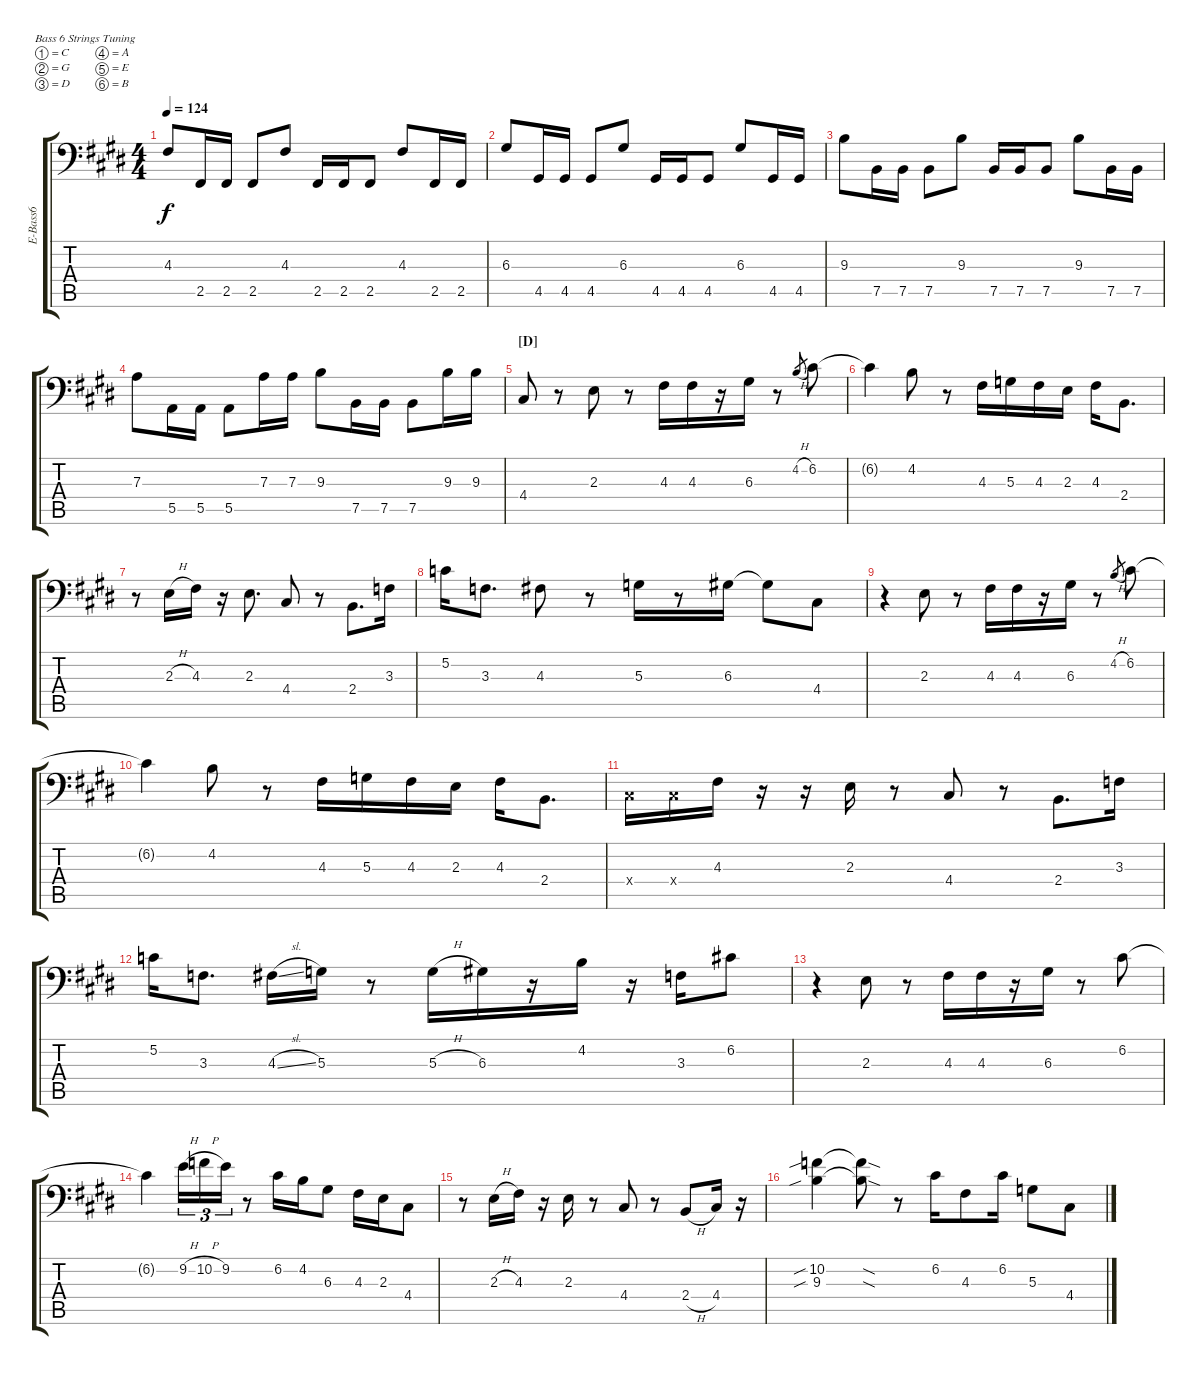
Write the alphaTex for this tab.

\defaultSystemsLayout 4
\bracketExtendMode groupsimilarinstruments
\otherSystemsTrackNameOrientation horizontal
\track ("Electric Bass" "E-Bass6") {multiBarRest instrument electricbassfinger}
\staff {score tabs}
\tuning (C3 G2 D2 A1 E1 B0)
\ts (4 4)
\tempo 124
\clef f4
\ks c#minor
4.3{acc #}.8{dy f beam Up} 2.5{acc #}.16{beam Up} 2.5{acc #}.16{beam Up} 2.5{acc #}.8{beam Up} 4.3{acc #}.8{beam Up} 2.5{acc #}.16{beam Up} 2.5{acc #}.16{beam Up} 2.5{acc #}.8{beam Up} 4.3{acc #}.8{beam Up} 2.5{acc #}.16{beam Up} 2.5{acc #}.16{beam Up} |
6.3{acc #}.8{beam Up} 4.5{acc #}.16{beam Up} 4.5{acc #}.16{beam Up} 4.5{acc #}.8{beam Up} 6.3{acc #}.8{beam Up} 4.5{acc #}.16{beam Up} 4.5{acc #}.16{beam Up} 4.5{acc #}.8{beam Up} 6.3{acc #}.8{beam Up} 4.5{acc #}.16{beam Up} 4.5{acc #}.16{beam Up} |
9.3{acc forcenatural}.8{beam Down} 7.5{acc forcenatural}.16{beam Down} 7.5{acc forcenatural}.16{beam Down} 7.5{acc forcenatural}.8{beam Down} 9.3{acc forcenatural}.8{beam Down} 7.5{acc forcenatural}.16{beam Up} 7.5{acc forcenatural}.16{beam Up} 7.5{acc forcenatural}.8{beam Up} 9.3{acc forcenatural}.8{beam Down} 7.5{acc forcenatural}.16{beam Down} 7.5{acc forcenatural}.16{beam Down} |
7.3{acc forcenatural}.8{beam Down} 5.5{acc forcenatural}.16{beam Down} 5.5{acc forcenatural}.16{beam Down} 5.5{acc forcenatural}.8{beam Down} 7.3{acc forcenatural}.16{beam Down} 7.3{acc forcenatural}.16{beam Down} 9.3{acc forcenatural}.8{beam Down} 7.5{acc forcenatural}.16{beam Down} 7.5{acc forcenatural}.16{beam Down} 7.5{acc forcenatural}.8{beam Down} 9.3{acc forcenatural}.16{beam Down} 9.3{acc forcenatural}.16{beam Down} |
\section ("D" "")
4.4{acc #}.8{beam Up} r.8{beam Up} 2.3{acc forcenatural}.8{beam Down} r.8{beam Down} 4.3{acc #}.16{beam Down} 4.3{acc #}.16{beam Down} r.16{beam Down} 6.3{acc #}.16{beam Down} r.8{beam Down} 4.2{h acc forcenatural}.8{gr beam Up} 6.2{acc #}.8{beam Down} |
6.2{t acc #}.4{beam Down} 4.2{acc forcenatural}.8{beam Down} r.8{beam Down} 4.3{acc #}.16{beam Down} 5.3{acc forcenatural}.16{beam Down} 4.3{acc #}.16{beam Down} 2.3{acc forcenatural}.16{beam Down} 4.3{acc #}.16{beam Down} 2.4{acc forcenatural}.8{d beam Down} |
r.8{beam Down} 2.3{h acc forcenatural}.16{beam Down} 4.3{acc #}.16{beam Down} r.16{beam Down} 2.3{acc forcenatural}.8{d beam Down} 4.4{acc #}.8{beam Up} r.8{beam Up} 2.4{acc forcenatural}.8{d beam Down} 3.3{acc forcenatural}.16{beam Down} |
5.2{acc forcenatural}.16{beam Down} 3.3{acc forcenatural}.8{d beam Down} 4.3{acc #}.8{beam Down} r.8{beam Down} 5.3{acc forcenatural}.16{beam Down} r.8{beam Down} 6.3{acc #}.16{beam Down} 6.3{t acc #}.8{beam Down} 4.4{acc #}.8{beam Down} |
r.4{beam Down} 2.3{acc forcenatural}.8{beam Down} r.8{beam Down} 4.3{acc #}.16{beam Down} 4.3{acc #}.16{beam Down} r.16{beam Down} 6.3{acc #}.16{beam Down} r.8{beam Down} 4.2{h acc forcenatural}.8{gr beam Up} 6.2{acc #}.8{beam Down} |
6.2{t acc #}.4{beam Down} 4.2{acc forcenatural}.8{beam Down} r.8{beam Down} 4.3{acc #}.16{beam Down} 5.3{acc forcenatural}.16{beam Down} 4.3{acc #}.16{beam Down} 2.3{acc forcenatural}.16{beam Down} 4.3{acc #}.16{beam Down} 2.4{acc forcenatural}.8{d beam Down} |
4.4{x acc #}.16{beam Down} 4.4{x acc #}.16{beam Down} 4.3{acc #}.16{beam Down} r.16{beam Down} r.16{beam Down} 2.3{acc forcenatural}.16{beam Down} r.8{beam Down} 4.4{acc #}.8{beam Up} r.8{beam Up} 2.4{acc forcenatural}.8{d beam Down} 3.3{acc forcenatural}.16{beam Down} |
5.2{acc forcenatural}.16{beam Down} 3.3{acc forcenatural}.8{d beam Down} 4.3{sl acc #}.16{beam Down} 5.3{acc forcenatural}.16{beam Down} r.8{beam Down} 5.3{h acc forcenatural}.16{beam Down} 6.3{acc #}.16{beam Down} r.16{beam Down} 4.2{acc forcenatural}.16{beam Down} r.16{beam Down} 3.3{acc forcenatural}.16{beam Down} 6.2{acc #}.8{beam Down} |
r.4{beam Down} 2.3{acc forcenatural}.8{beam Down} r.8{beam Down} 4.3{acc #}.16{beam Down} 4.3{acc #}.16{beam Down} r.16{beam Down} 6.3{acc #}.16{beam Down} r.8{beam Down} 6.2{acc #}.8{beam Down} |
6.2{t acc #}.4{beam Down} 9.2{h acc forcenatural}.16{tu (3 2) beam Down} 10.2{h acc forcenatural}.16{tu (3 2) beam Down} 9.2{acc forcenatural}.16{tu (3 2) beam Down} r.8{beam Down} 6.2{acc #}.16{beam Down} 4.2{acc forcenatural}.16{beam Down} 6.3{acc #}.8{beam Down} 4.3{acc #}.16{beam Down} 2.3{acc forcenatural}.16{beam Down} 4.4{acc #}.8{beam Down} |
r.8{beam Down} 2.3{h acc forcenatural}.16{beam Down} 4.3{acc #}.16{beam Down} r.16{beam Down} 2.3{acc forcenatural}.16{beam Down} r.8{beam Down} 4.4{acc #}.8{beam Up} r.8{beam Up} 2.4{h acc forcenatural}.8{beam Up} 4.4{acc #}.16{beam Up} r.16{beam Up} |
(10.2{sib acc forcenatural} 9.3{sib acc forcenatural}).4{beam Down} (10.2{sod t acc forcenatural} 9.3{sod t acc forcenatural}).8{beam Down} r.8{beam Down} 6.2{acc #}.16{beam Down} 4.3{acc #}.8{beam Down} 6.2{acc #}.16{beam Down} 5.3{acc forcenatural}.8{beam Down} 4.4{acc #}.8{beam Down}
